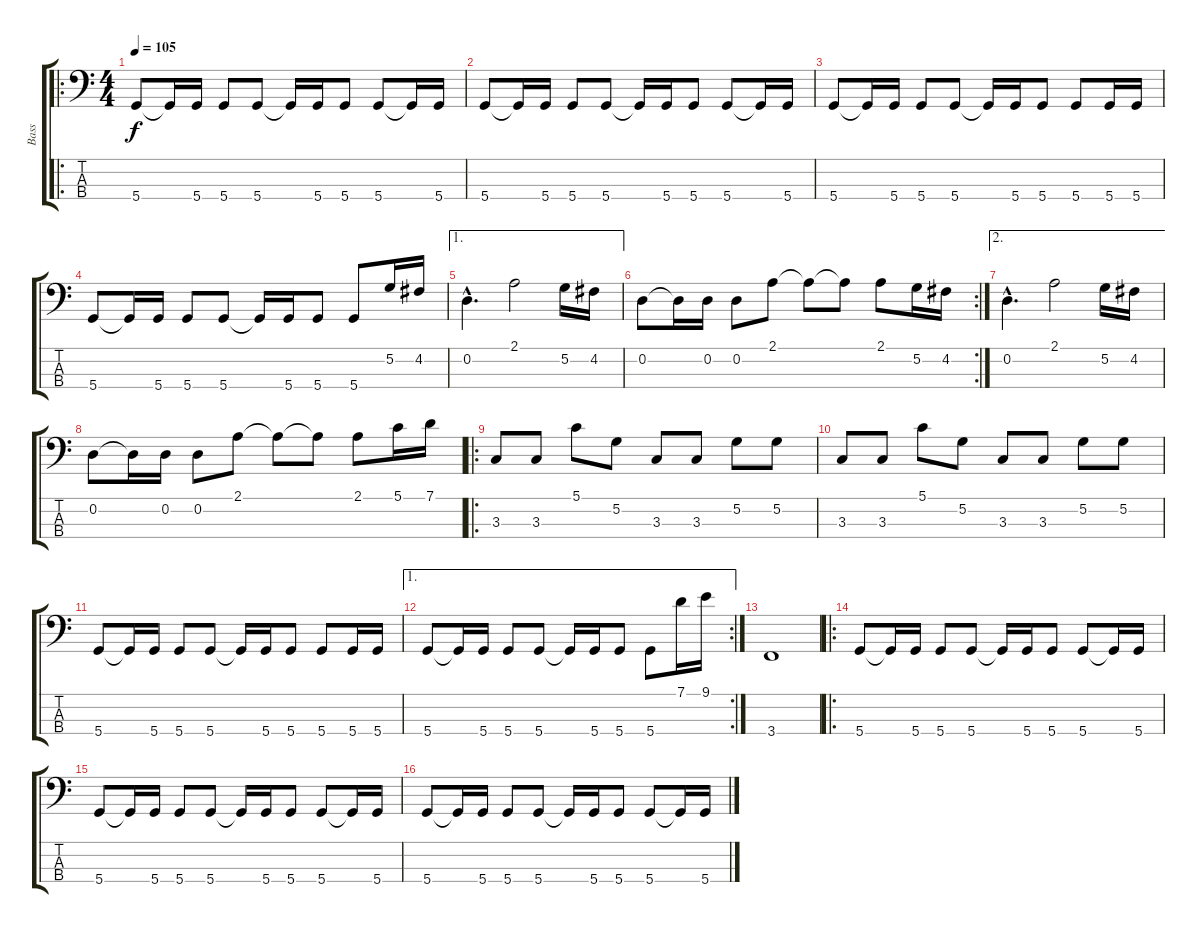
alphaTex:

\track ("Bass" "Bass") {instrument electricbassfinger}
\staff {score tabs}
\tuning (G2 D2 A1 D1) {hide}
\ro
\ts (4 4)
\tempo 105
\clef f4
\ks c
5.4.8{dy f} 5.4{t}.16 5.4.16 5.4.8 5.4.8 5.4{t}.16 5.4.16 5.4.8 5.4.8 5.4{t}.16 5.4.16 |
5.4.8 5.4{t}.16 5.4.16 5.4.8 5.4.8 5.4{t}.16 5.4.16 5.4.8 5.4.8 5.4{t}.16 5.4.16 |
5.4.8 5.4{t}.16 5.4.16 5.4.8 5.4.8 5.4{t}.16 5.4.16 5.4.8 5.4.8 5.4.16 5.4.16 |
5.4.8 5.4{t}.16 5.4.16 5.4.8 5.4.8 5.4{t}.16 5.4.16 5.4.8 5.4.8 5.2.16 4.2.16 |
\ae 1
0.2{hac}.4{d} 2.1.2 5.2.16 4.2.16 |
\rc 2
0.2.8 0.2{t}.16 0.2.16 0.2.8 2.1.8 2.1{t}.8 2.1{t}.8 2.1.8 5.2.16 4.2.16 |
\ae 2
0.2{hac}.4{d} 2.1.2 5.2.16 4.2.16 |
0.2.8 0.2{t}.16 0.2.16 0.2.8 2.1.8 2.1{t}.8 2.1{t}.8 2.1.8 5.1.16 7.1.16 |
\ro
3.3.8 3.3.8 5.1.8 5.2.8 3.3.8 3.3.8 5.2.8 5.2.8 |
3.3.8 3.3.8 5.1.8 5.2.8 3.3.8 3.3.8 5.2.8 5.2.8 |
5.4.8 5.4{t}.16 5.4.16 5.4.8 5.4.8 5.4{t}.16 5.4.16 5.4.8 5.4.8 5.4.16 5.4.16 |
\ae 1
\rc 2
5.4.8 5.4{t}.16 5.4.16 5.4.8 5.4.8 5.4{t}.16 5.4.16 5.4.8 5.4.8 7.1.16 9.1.16 |
3.4.1 |
\ro
5.4.8 5.4{t}.16 5.4.16 5.4.8 5.4.8 5.4{t}.16 5.4.16 5.4.8 5.4.8 5.4{t}.16 5.4.16 |
5.4.8 5.4{t}.16 5.4.16 5.4.8 5.4.8 5.4{t}.16 5.4.16 5.4.8 5.4.8 5.4{t}.16 5.4.16 |
5.4.8 5.4{t}.16 5.4.16 5.4.8 5.4.8 5.4{t}.16 5.4.16 5.4.8 5.4.8 5.4{t}.16 5.4.16
